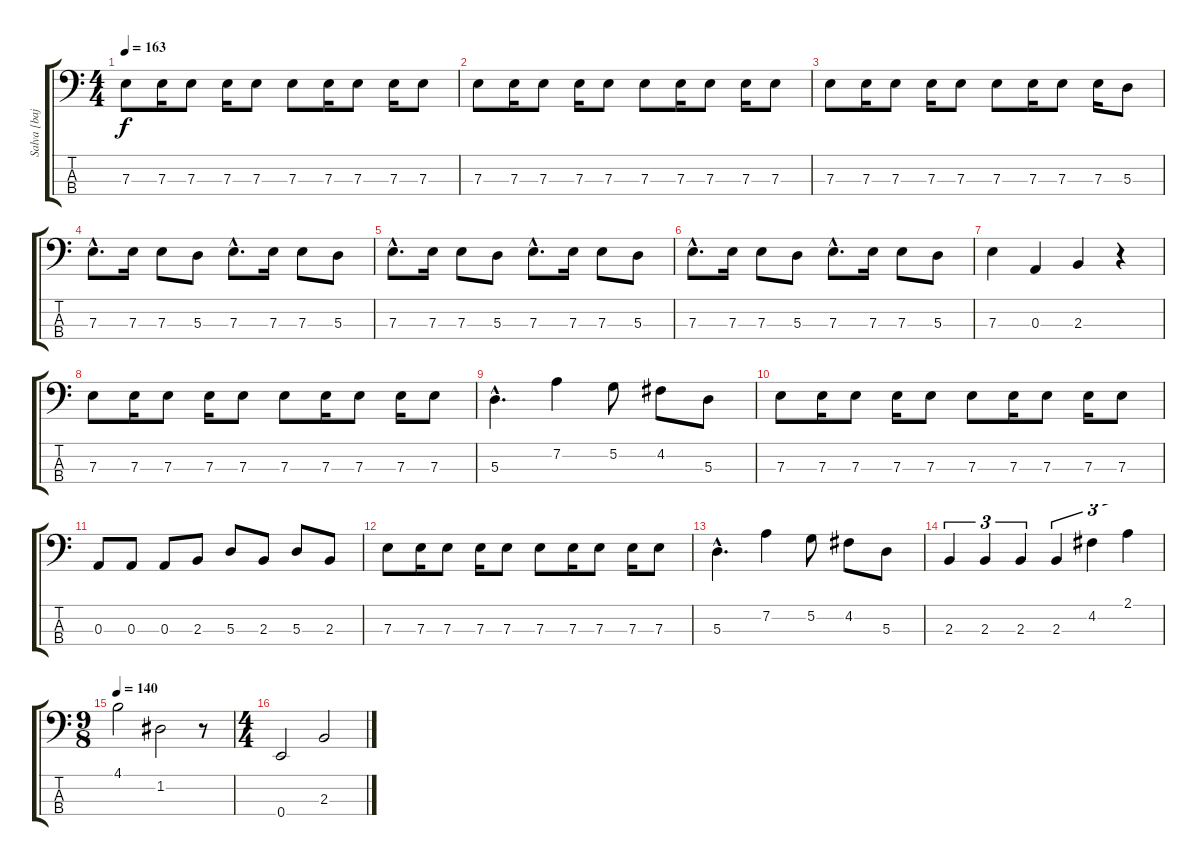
\track ("Salva [bajo]" "Salva [baj") {instrument electricbassfinger}
\staff {score tabs}
\tuning (G2 D2 A1 E1) {hide}
\ts (4 4)
\tempo 163
\clef f4
\ks c
7.3.8{dy f} 7.3.16 7.3.8 7.3.16 7.3.8 7.3.8 7.3.16 7.3.8 7.3.16 7.3.8 |
7.3.8 7.3.16 7.3.8 7.3.16 7.3.8 7.3.8 7.3.16 7.3.8 7.3.16 7.3.8 |
7.3.8 7.3.16 7.3.8 7.3.16 7.3.8 7.3.8 7.3.16 7.3.8 7.3.16 5.3.8 |
7.3{hac}.8{d} 7.3.16 7.3.8 5.3.8 7.3{hac}.8{d} 7.3.16 7.3.8 5.3.8 |
7.3{hac}.8{d} 7.3.16 7.3.8 5.3.8 7.3{hac}.8{d} 7.3.16 7.3.8 5.3.8 |
7.3{hac}.8{d} 7.3.16 7.3.8 5.3.8 7.3{hac}.8{d} 7.3.16 7.3.8 5.3.8 |
7.3.4 0.3.4 2.3.4 r.4 |
7.3.8 7.3.16 7.3.8 7.3.16 7.3.8 7.3.8 7.3.16 7.3.8 7.3.16 7.3.8 |
5.3{hac}.4{d} 7.2.4 5.2.8 4.2.8 5.3.8 |
7.3.8 7.3.16 7.3.8 7.3.16 7.3.8 7.3.8 7.3.16 7.3.8 7.3.16 7.3.8 |
0.3.8 0.3.8 0.3.8 2.3.8 5.3.8 2.3.8 5.3.8 2.3.8 |
7.3.8 7.3.16 7.3.8 7.3.16 7.3.8 7.3.8 7.3.16 7.3.8 7.3.16 7.3.8 |
5.3{hac}.4{d} 7.2.4 5.2.8 4.2.8 5.3.8 |
2.3.4{tu (3 2)} 2.3.4{tu (3 2)} 2.3.4{tu (3 2)} 2.3.4{tu (3 2)} 4.2.4{tu (3 2)} 2.1.4{tu (3 2)} |
\ts (9 8)
\tempo 140
4.1.2 1.2.2 r.8 |
\ts (4 4)
0.4.2 2.3.2
